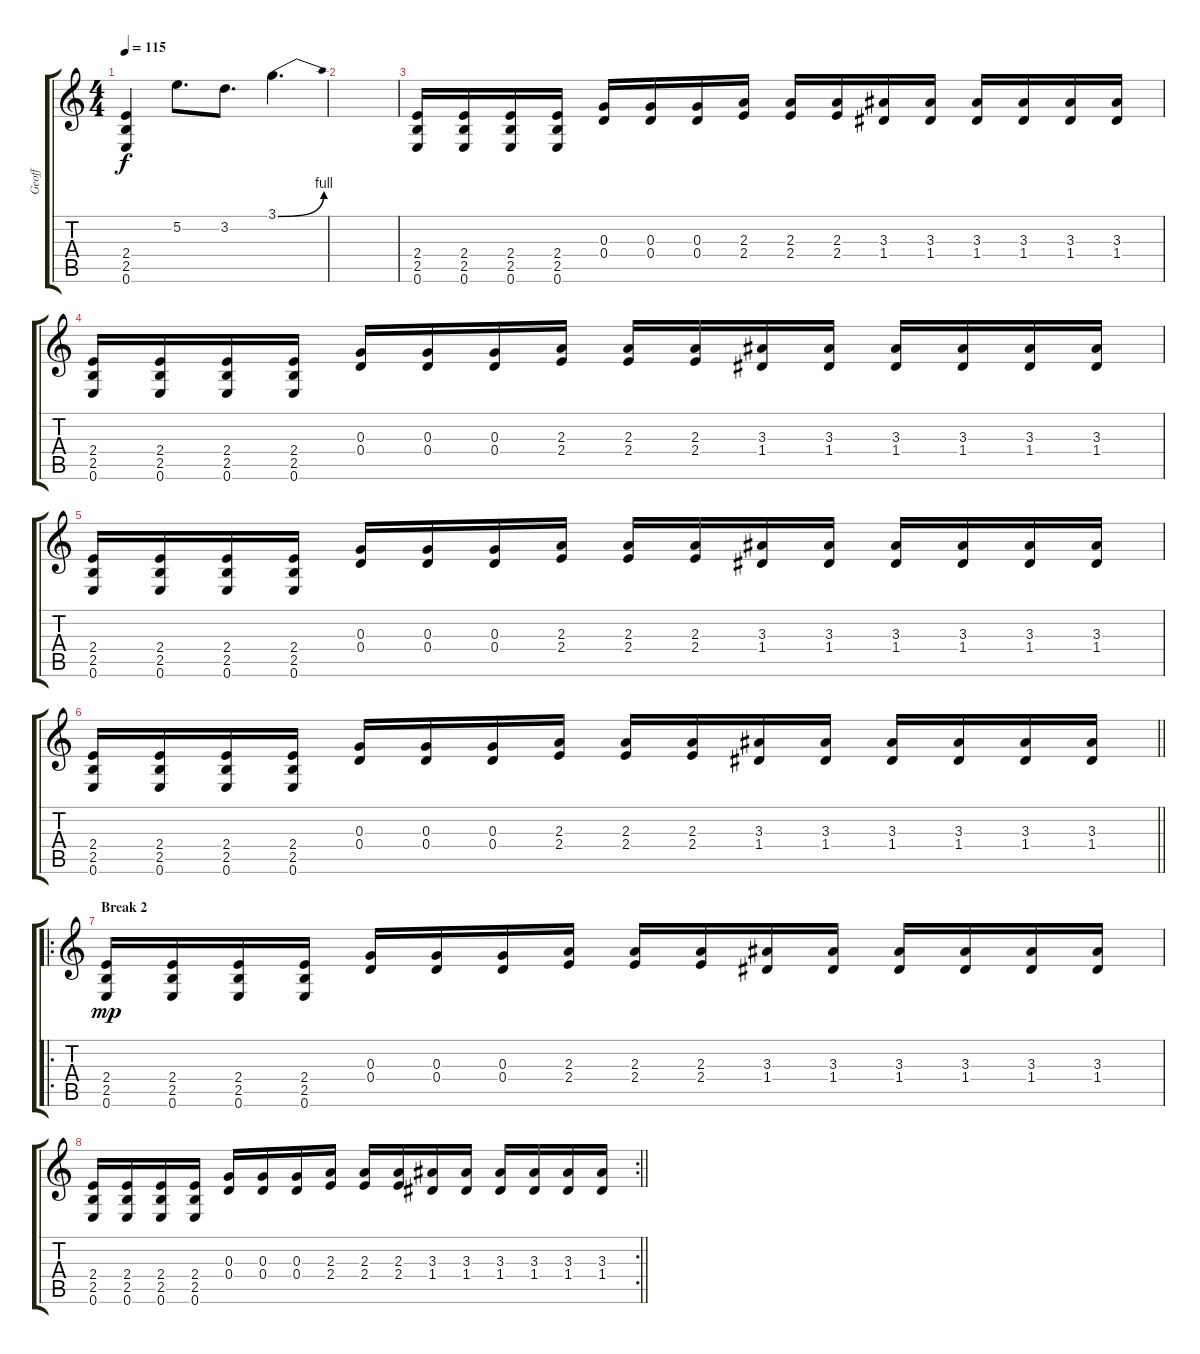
\track ("Geoff" "Geoff") {instrument overdrivenguitar}
\staff {score tabs}
\tuning (E4 B3 G3 D3 A2 E2) {hide}
\ts (4 4)
\tempo 115
\clef g2
\ks c
(2.4 2.5 0.6).4{dy f} 5.2.8{d} 3.2.8{d} 3.1{be (bend 0 0 60 4)}.4{d} |
|
(2.4 2.5 0.6).16 (2.4 2.5 0.6).16 (2.4 2.5 0.6).16 (2.4 2.5 0.6).16 (0.3 0.4).16 (0.3 0.4).16 (0.3 0.4).16 (2.3 2.4).16 (2.3 2.4).16 (2.3 2.4).16 (3.3 1.4).16 (3.3 1.4).16 (3.3 1.4).16 (3.3 1.4).16 (3.3 1.4).16 (3.3 1.4).16 |
(2.4 2.5 0.6).16 (2.4 2.5 0.6).16 (2.4 2.5 0.6).16 (2.4 2.5 0.6).16 (0.3 0.4).16 (0.3 0.4).16 (0.3 0.4).16 (2.3 2.4).16 (2.3 2.4).16 (2.3 2.4).16 (3.3 1.4).16 (3.3 1.4).16 (3.3 1.4).16 (3.3 1.4).16 (3.3 1.4).16 (3.3 1.4).16 |
(2.4 2.5 0.6).16 (2.4 2.5 0.6).16 (2.4 2.5 0.6).16 (2.4 2.5 0.6).16 (0.3 0.4).16 (0.3 0.4).16 (0.3 0.4).16 (2.3 2.4).16 (2.3 2.4).16 (2.3 2.4).16 (3.3 1.4).16 (3.3 1.4).16 (3.3 1.4).16 (3.3 1.4).16 (3.3 1.4).16 (3.3 1.4).16 |
\barLineRight lightlight
(2.4 2.5 0.6).16 (2.4 2.5 0.6).16 (2.4 2.5 0.6).16 (2.4 2.5 0.6).16 (0.3 0.4).16 (0.3 0.4).16 (0.3 0.4).16 (2.3 2.4).16 (2.3 2.4).16 (2.3 2.4).16 (3.3 1.4).16 (3.3 1.4).16 (3.3 1.4).16 (3.3 1.4).16 (3.3 1.4).16 (3.3 1.4).16 |
\ro
\section ("" "Break 2")
(2.4 2.5 0.6).16{dy mp} (2.4 2.5 0.6).16 (2.4 2.5 0.6).16 (2.4 2.5 0.6).16 (0.3 0.4).16 (0.3 0.4).16 (0.3 0.4).16 (2.3 2.4).16 (2.3 2.4).16 (2.3 2.4).16 (3.3 1.4).16 (3.3 1.4).16 (3.3 1.4).16 (3.3 1.4).16 (3.3 1.4).16 (3.3 1.4).16 |
\rc 2
\barLineRight lightlight
(2.4 2.5 0.6).16 (2.4 2.5 0.6).16 (2.4 2.5 0.6).16 (2.4 2.5 0.6).16 (0.3 0.4).16 (0.3 0.4).16 (0.3 0.4).16 (2.3 2.4).16 (2.3 2.4).16 (2.3 2.4).16 (3.3 1.4).16 (3.3 1.4).16 (3.3 1.4).16 (3.3 1.4).16 (3.3 1.4).16 (3.3 1.4).16
